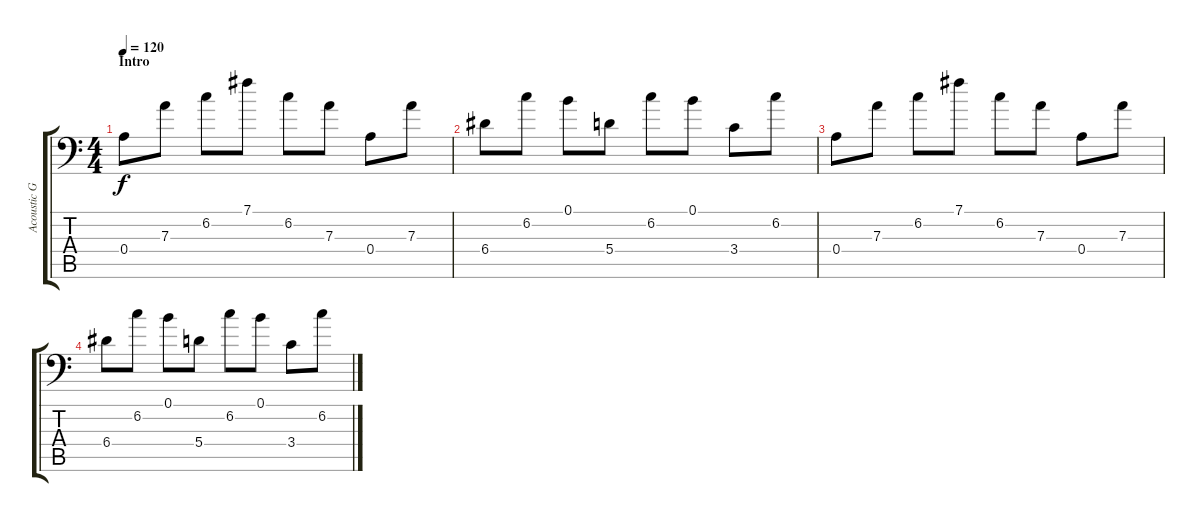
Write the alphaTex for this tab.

\track ("Acoustic Guitar" "Acoustic G") {instrument acousticguitarsteel}
\staff {score tabs}
\tuning (B3 Gb3 D3 A2 E2 A1) {hide}
\ts (4 4)
\section ("" "Intro")
\tempo 120
\clef f4
\ks c
0.4.8{dy f instrument acousticguitarsteel} 7.3.8 6.2.8 7.1.8 6.2.8 7.3.8 0.4.8 7.3.8 |
6.4.8 6.2.8 0.1.8 5.4.8 6.2.8 0.1.8 3.4.8 6.2.8 |
0.4.8 7.3.8 6.2.8 7.1.8 6.2.8 7.3.8 0.4.8 7.3.8 |
6.4.8 6.2.8 0.1.8 5.4.8 6.2.8 0.1.8 3.4.8 6.2.8
